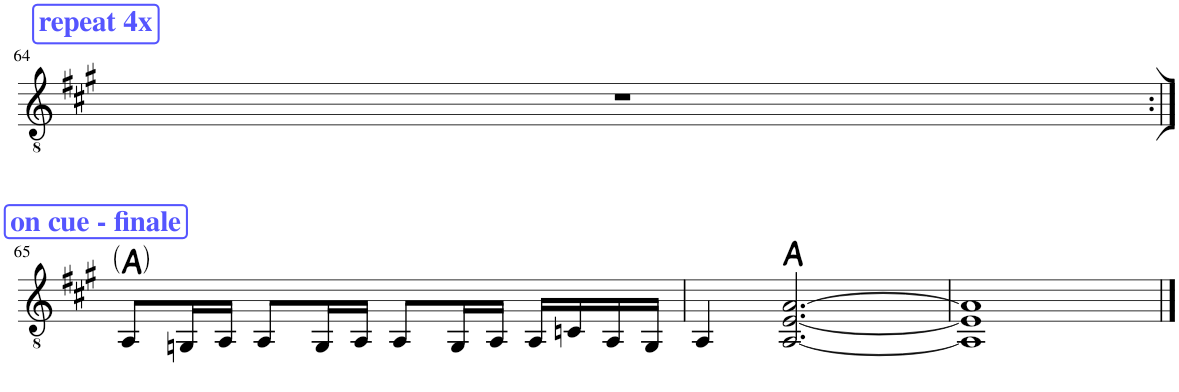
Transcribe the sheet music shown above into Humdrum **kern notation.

**kern	**harte
*part1	*part1
*staff1	*
*I"Classical Guitar	*
*I'Guit.	*
!!LO:PB:g=z
*clefGv2	*
*k[f#c#g#]	*
*M4/4	*
!!LO:REH:place=s1:a:B:cj:color=#5555FF:fs=14:t=repeat 4x
=64	=64
1r	.
!!LO:LB:g=z
!!LO:REH:place=s1:a:B:cj:color=#5555FF:fs=14:t=on cue - finale
=65:|!	=65:|!
8AA/L	A:maj
16GGn/L	.
16AA/JJ	.
8AA/L	.
16GG/L	.
16AA/JJ	.
8AA/L	.
16GG/L	.
16AA/JJ	.
16AA/LL	.
16Cn/	.
16AA/	.
16GG/JJ	.
=66	=66
4AA/	.
[2.AA/ [2.E/ [2.A/	A:maj
=67	=67
1AA] 1E] 1A]	.
==	==
*-	*-
